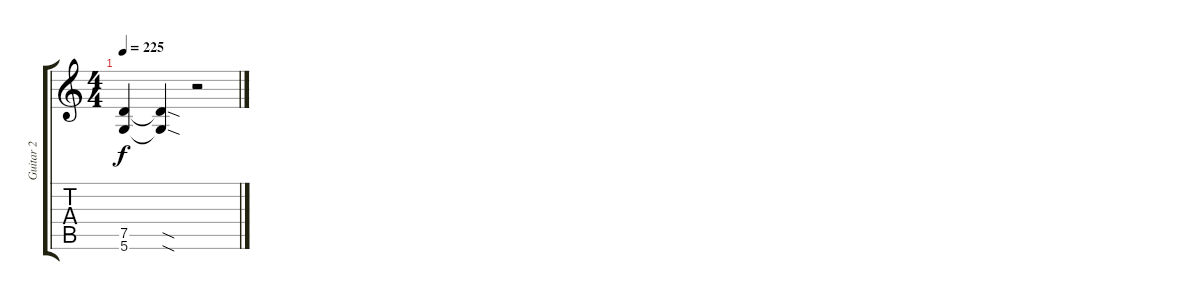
\track ("Guitar 2" "Guitar 2") {instrument overdrivenguitar}
\staff {score tabs}
\tuning (D4 A3 F3 C3 G2 D2) {hide}
\ts (4 4)
\tempo 225
\clef g2
\ks c
(7.5 5.6).4{dy f} (7.5{sod t} 5.6{sod t}).4 r.2
